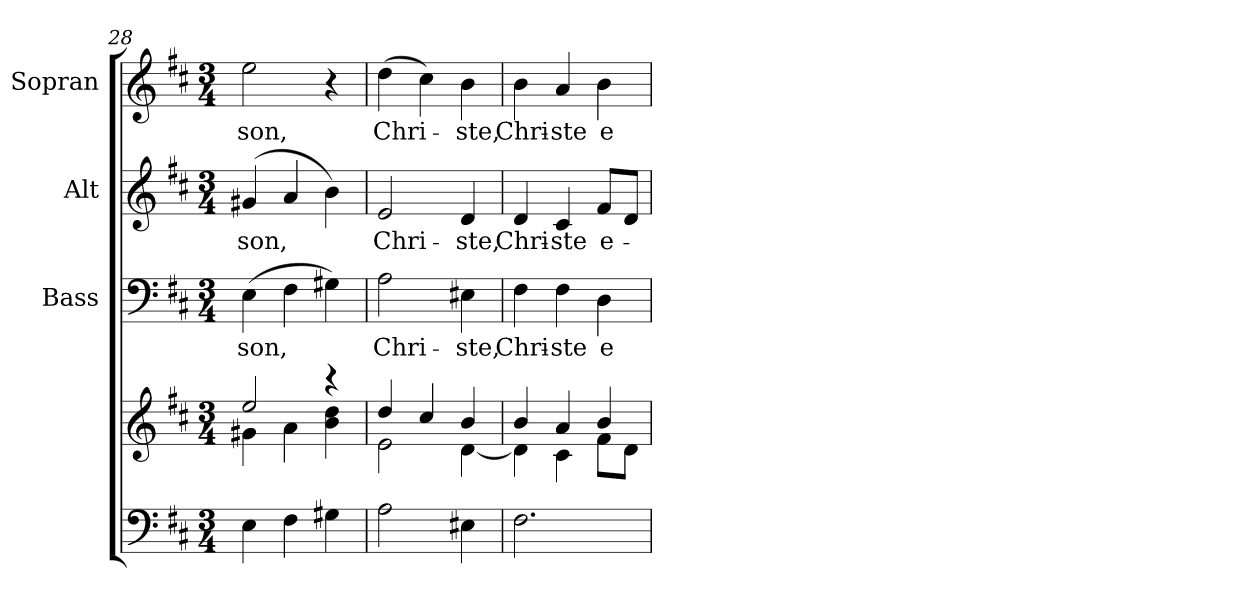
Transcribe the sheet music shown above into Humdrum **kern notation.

**kern	**kern	**kern	**text	**kern	**text	**kern	**text
*part4	*part4	*part3	*part3	*part2	*part2	*part1	*part1
*staff5	*staff4	*staff3	*staff3	*staff2	*staff2	*staff1	*staff1
*	*	*I"Bass	*	*I"Alt	*	*I"Sopran	*
*	*	*I'B.	*	*I'A.	*	*I'S.	*
*clefF4	*clefG2	*clefF4	*	*clefG2	*	*clefG2	*
*k[f#c#]	*k[f#c#]	*k[f#c#]	*	*k[f#c#]	*	*k[f#c#]	*
*D:	*D:	*D:	*	*D:	*	*D:	*
*M3/4	*M3/4	*M3/4	*	*M3/4	*	*M3/4	*
=28	=28	=28	=28	=28	=28	=28	=28
*	*^	*	*	*	*	*	*
!	!	!	!	!LO:LY:b	!	!LO:LY:b	!	!LO:LY:b
4E\	2ee/	4g#X\	(>4E\	-son,	(4g#X/	-son,	2ee\	-son,
4F#\	.	4a\	4F#\	.	4a/	.	.	.
4G#X\	4rbb	4b\ 4dd\	4G#X\)	.	4b\)	.	4r	.
!!LO:LB:g=z
=29	=29	=29	=29	=29	=29	=29	=29	=29
!	!	!	!	!LO:LY:b	!	!LO:LY:b	!	!LO:LY:b
2A\	4dd/	2e\	2A\	Chri-	2e/	Chri-	(>4dd\	Chri-
.	4cc#/	.	.	.	.	.	4cc#\)	.
!	!	!	!	!LO:LY:b	!	!LO:LY:b	!	!LO:LY:b
4E#X\	4b/	[<4d\	4E#X\	-ste,	4d/	-ste,	4b\	-ste,
=30	=30	=30	=30	=30	=30	=30	=30	=30
!	!	!	!	!LO:LY:b	!	!LO:LY:b	!	!LO:LY:b
2.F#\	4b/	4d\]	4F#\	Chri-	4d/	Chri-	4b\	Chri-
!	!	!	!	!LO:LY:b	!	!LO:LY:b	!	!LO:LY:b
.	4a/	4c#\	4F#\	-ste	4c#/	-ste	4a/	-ste
!	!	!	!	!LO:LY:b	!	!LO:LY:b	!	!LO:LY:b
.	4b/	8f#\L	4D\	e-	8f#/L	e-	4b\	e-
.	.	8d\J	.	.	8d/J	.	.	.
*	*v	*v	*	*	*	*	*	*
=	=	=	=	=	=	=	=
*-	*-	*-	*-	*-	*-	*-	*-
